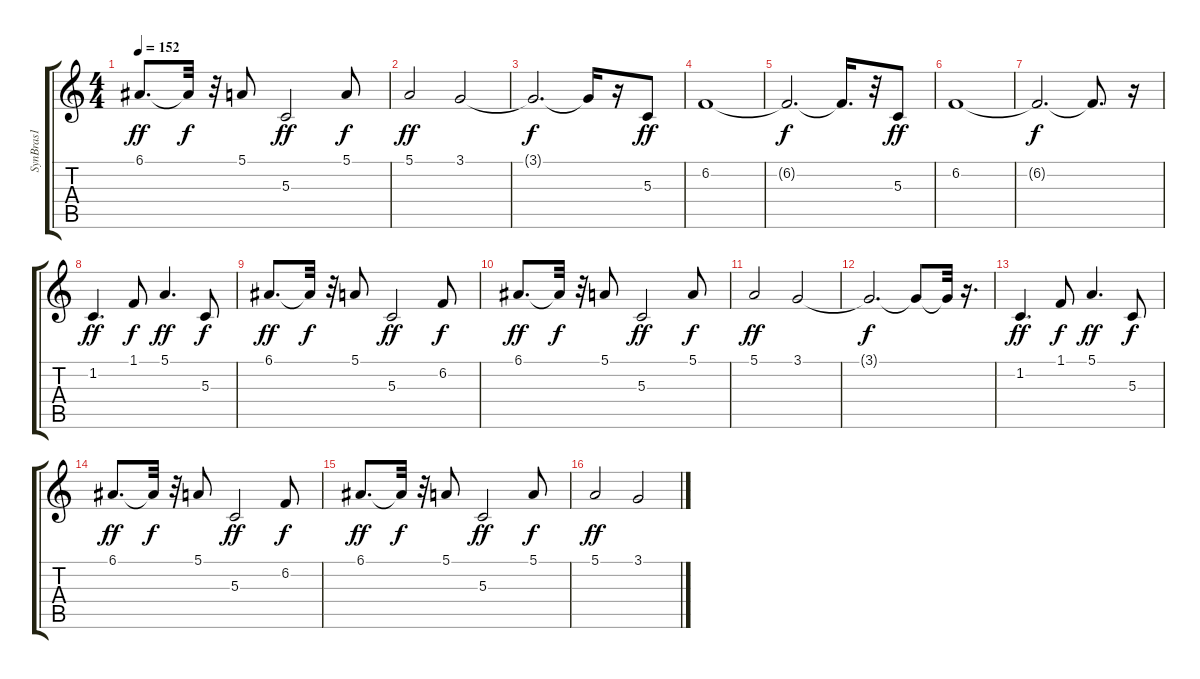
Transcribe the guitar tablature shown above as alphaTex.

\track ("SynBras1" "SynBras1") {instrument synthbrass1}
\staff {score tabs}
\tuning (E4 B3 G3 D3 A2 E2) {hide}
\ts (4 4)
\tempo 152
\clef g2
\ks c
6.1.8{d dy ff} 6.1{t}.32{dy f} r.32 5.1.8 5.3.2{dy ff} 5.1.8{dy f} |
5.1.2{dy ff} 3.1.2 |
3.1{t}.2{d dy f} 3.1{t}.16 r.16 5.3.8{dy ff} |
6.2.1 |
6.2{t}.2{d dy f} 6.2{t}.16{d} r.32 5.3.8{dy ff} |
6.2.1 |
6.2{t}.2{d dy f} 6.2{t}.8{d} r.16 |
1.2.4{d dy ff} 1.1.8{dy f} 5.1.4{d dy ff} 5.3.8{dy f} |
6.1.8{d dy ff} 6.1{t}.32{dy f} r.32 5.1.8 5.3.2{dy ff} 6.2.8{dy f} |
6.1.8{d dy ff} 6.1{t}.32{dy f} r.32 5.1.8 5.3.2{dy ff} 5.1.8{dy f} |
5.1.2{dy ff} 3.1.2 |
3.1{t}.2{d dy f} 3.1{t}.8 3.1{t}.32 r.16{d} |
1.2.4{d dy ff} 1.1.8{dy f} 5.1.4{d dy ff} 5.3.8{dy f} |
6.1.8{d dy ff} 6.1{t}.32{dy f} r.32 5.1.8 5.3.2{dy ff} 6.2.8{dy f} |
6.1.8{d dy ff} 6.1{t}.32{dy f} r.32 5.1.8 5.3.2{dy ff} 5.1.8{dy f} |
5.1.2{dy ff} 3.1.2
